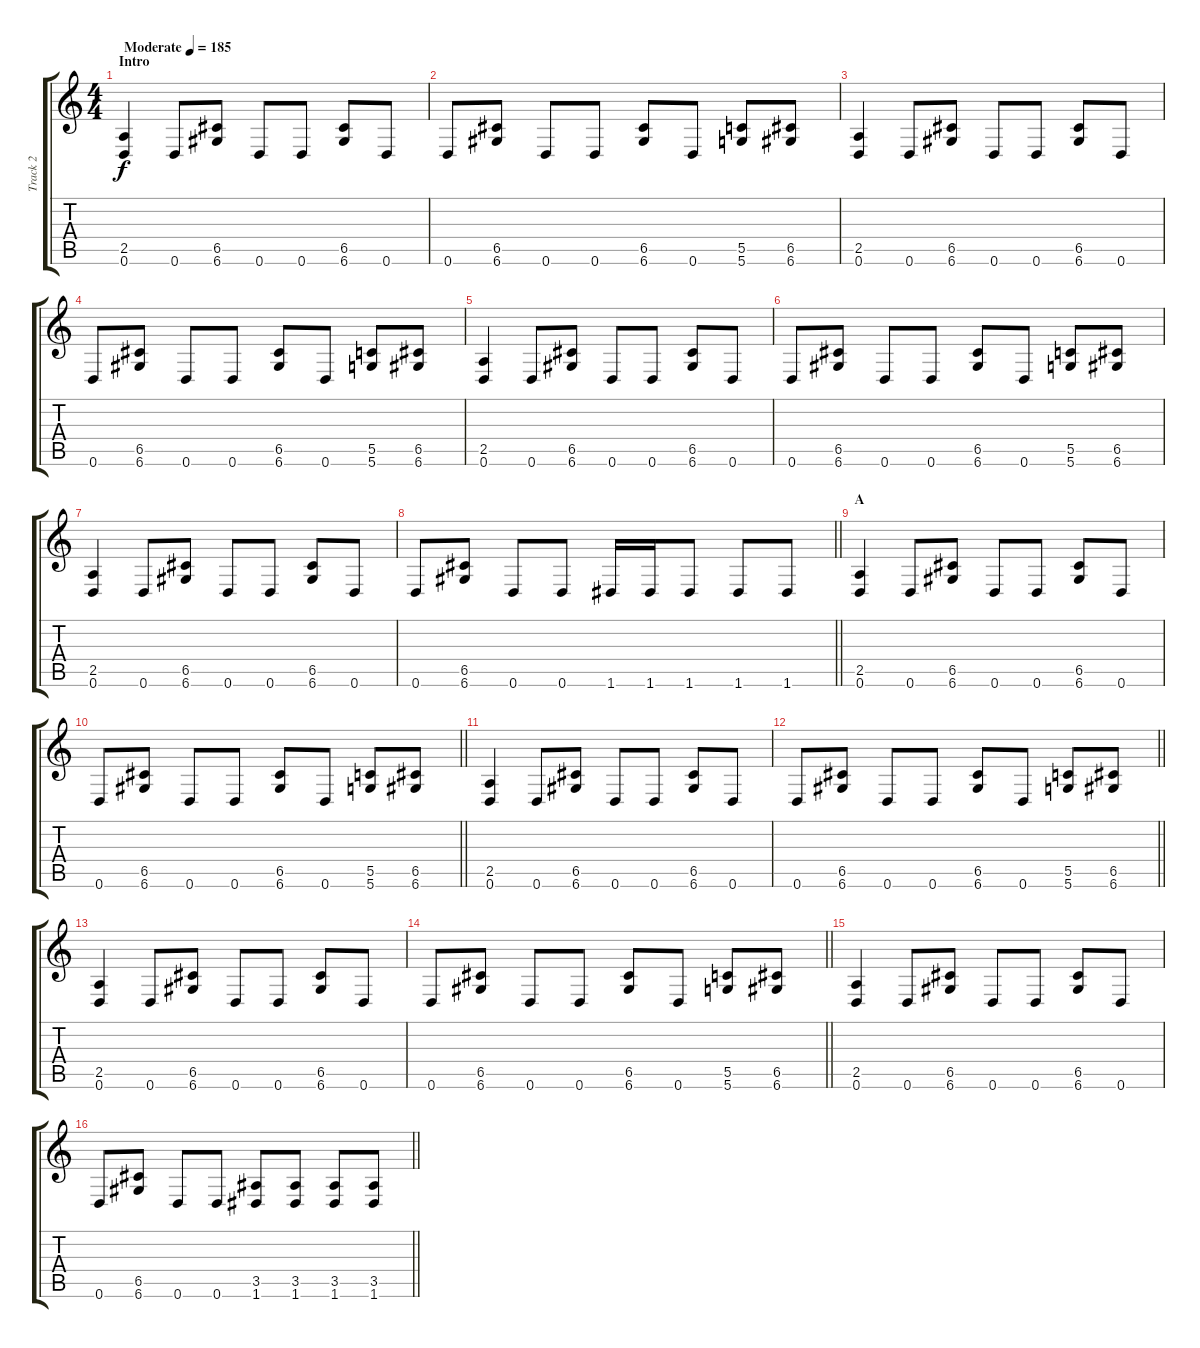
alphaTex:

\track ("Track 2" "Track 2") {instrument overdrivenguitar}
\staff {score tabs}
\tuning (D4 A3 F3 C3 G2 D2) {hide}
\ts (4 4)
\section ("" "Intro")
\tempo (185 "Moderate")
\clef g2
\ks c
(2.5 0.6).4{dy f instrument overdrivenguitar} 0.6.8 (6.5 6.6).8 0.6.8 0.6.8 (6.5 6.6).8 0.6.8 |
0.6.8 (6.5 6.6).8 0.6.8 0.6.8 (6.5 6.6).8 0.6.8 (5.5 5.6).8 (6.5 6.6).8 |
(2.5 0.6).4 0.6.8 (6.5 6.6).8 0.6.8 0.6.8 (6.5 6.6).8 0.6.8 |
0.6.8 (6.5 6.6).8 0.6.8 0.6.8 (6.5 6.6).8 0.6.8 (5.5 5.6).8 (6.5 6.6).8 |
(2.5 0.6).4 0.6.8 (6.5 6.6).8 0.6.8 0.6.8 (6.5 6.6).8 0.6.8 |
0.6.8 (6.5 6.6).8 0.6.8 0.6.8 (6.5 6.6).8 0.6.8 (5.5 5.6).8 (6.5 6.6).8 |
(2.5 0.6).4 0.6.8 (6.5 6.6).8 0.6.8 0.6.8 (6.5 6.6).8 0.6.8 |
\barLineRight lightlight
0.6.8 (6.5 6.6).8 0.6.8 0.6.8 1.6.16 1.6.16 1.6.8 1.6.8 1.6.8 |
\section ("" "A")
(2.5 0.6).4 0.6.8 (6.5 6.6).8 0.6.8 0.6.8 (6.5 6.6).8 0.6.8 |
\barLineRight lightlight
0.6.8 (6.5 6.6).8 0.6.8 0.6.8 (6.5 6.6).8 0.6.8 (5.5 5.6).8 (6.5 6.6).8 |
(2.5 0.6).4 0.6.8 (6.5 6.6).8 0.6.8 0.6.8 (6.5 6.6).8 0.6.8 |
\barLineRight lightlight
0.6.8 (6.5 6.6).8 0.6.8 0.6.8 (6.5 6.6).8 0.6.8 (5.5 5.6).8 (6.5 6.6).8 |
(2.5 0.6).4 0.6.8 (6.5 6.6).8 0.6.8 0.6.8 (6.5 6.6).8 0.6.8 |
\barLineRight lightlight
0.6.8 (6.5 6.6).8 0.6.8 0.6.8 (6.5 6.6).8 0.6.8 (5.5 5.6).8 (6.5 6.6).8 |
(2.5 0.6).4 0.6.8 (6.5 6.6).8 0.6.8 0.6.8 (6.5 6.6).8 0.6.8 |
\barLineRight lightlight
0.6.8 (6.5 6.6).8 0.6.8 0.6.8 (3.5 1.6).8 (3.5 1.6).8 (3.5 1.6).8 (3.5 1.6).8
